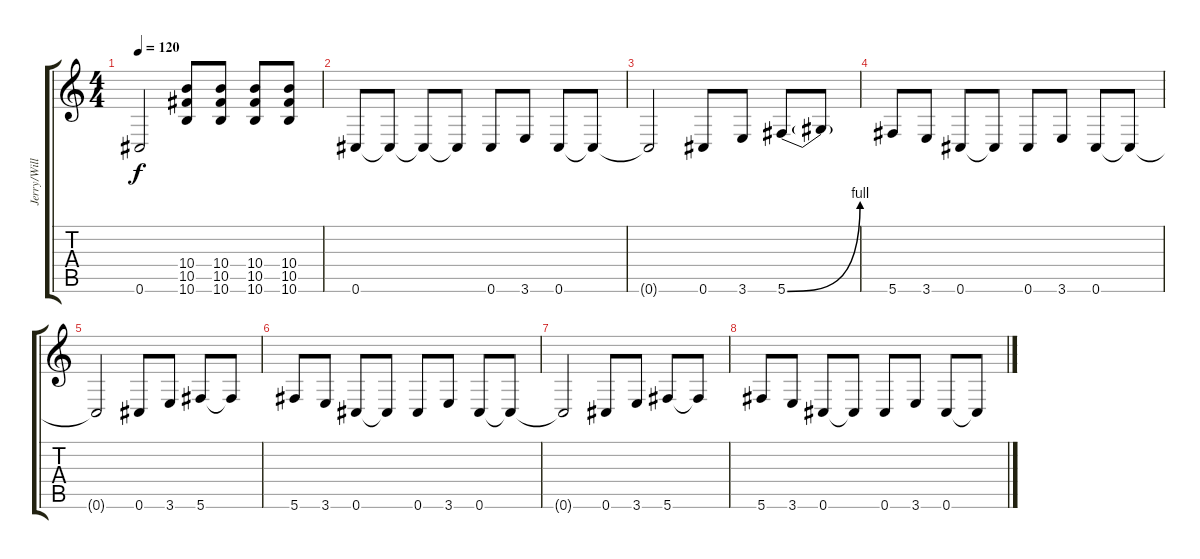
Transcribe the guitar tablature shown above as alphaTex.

\track ("Jerry/Will" "Jerry/Will") {instrument overdrivenguitar}
\staff {score tabs}
\tuning (Eb4 Bb3 Gb3 Db3 Ab2 Db2) {hide}
\ts (4 4)
\tempo 120
\clef g2
\ks c
0.6{t}.2{dy f} (10.4 10.5 10.6).8 (10.4 10.5 10.6).8 (10.4 10.5 10.6).8 (10.4 10.5 10.6).8 |
0.6.8 0.6{t}.8 0.6{t}.8 0.6{t}.8 0.6.8 3.6.8 0.6.8 0.6{t}.8 |
0.6{t}.2 0.6.8 3.6.8 5.6{be (bend 0 0 60 4)}.8 5.6{t}.8 |
5.6.8{volume 0} 3.6.8 0.6.8 0.6{t}.8 0.6.8 3.6.8 0.6.8 0.6{t}.8 |
0.6{t}.2 0.6.8 3.6.8 5.6.8 5.6{t}.8 |
5.6.8 3.6.8 0.6.8 0.6{t}.8 0.6.8 3.6.8 0.6.8 0.6{t}.8 |
0.6{t}.2 0.6.8 3.6.8 5.6.8 5.6{t}.8 |
5.6.8 3.6.8 0.6.8 0.6{t}.8 0.6.8 3.6.8 0.6.8 0.6{t}.8
